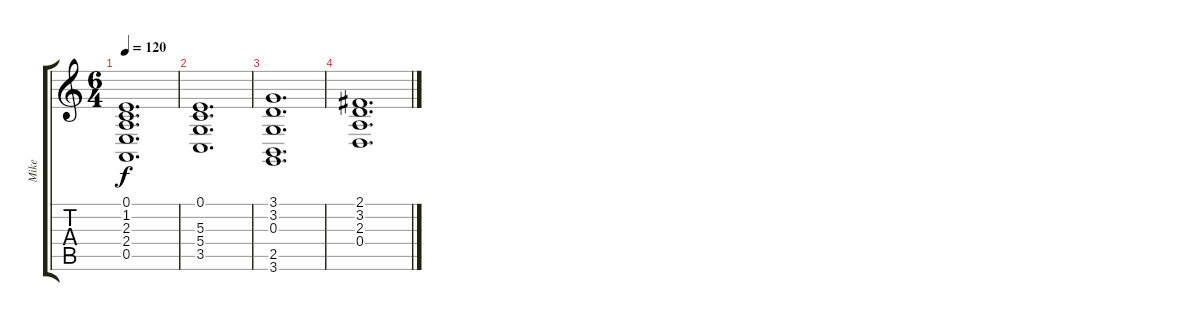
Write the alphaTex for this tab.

\track ("Mike" "Mike") {instrument electricgrandpiano}
\staff {score tabs}
\tuning (E4 B3 G3 D3 A2 E2) {hide}
\ts (6 4)
\tempo 120
\clef g2
\ks c
(0.1 1.2 2.3 2.4 0.5).1{d dy f} |
(0.1 5.3 5.4 3.5).1{d} |
(3.1 3.2 0.3 2.5 3.6).1{d} |
(2.1 3.2 2.3 0.4).1{d}
